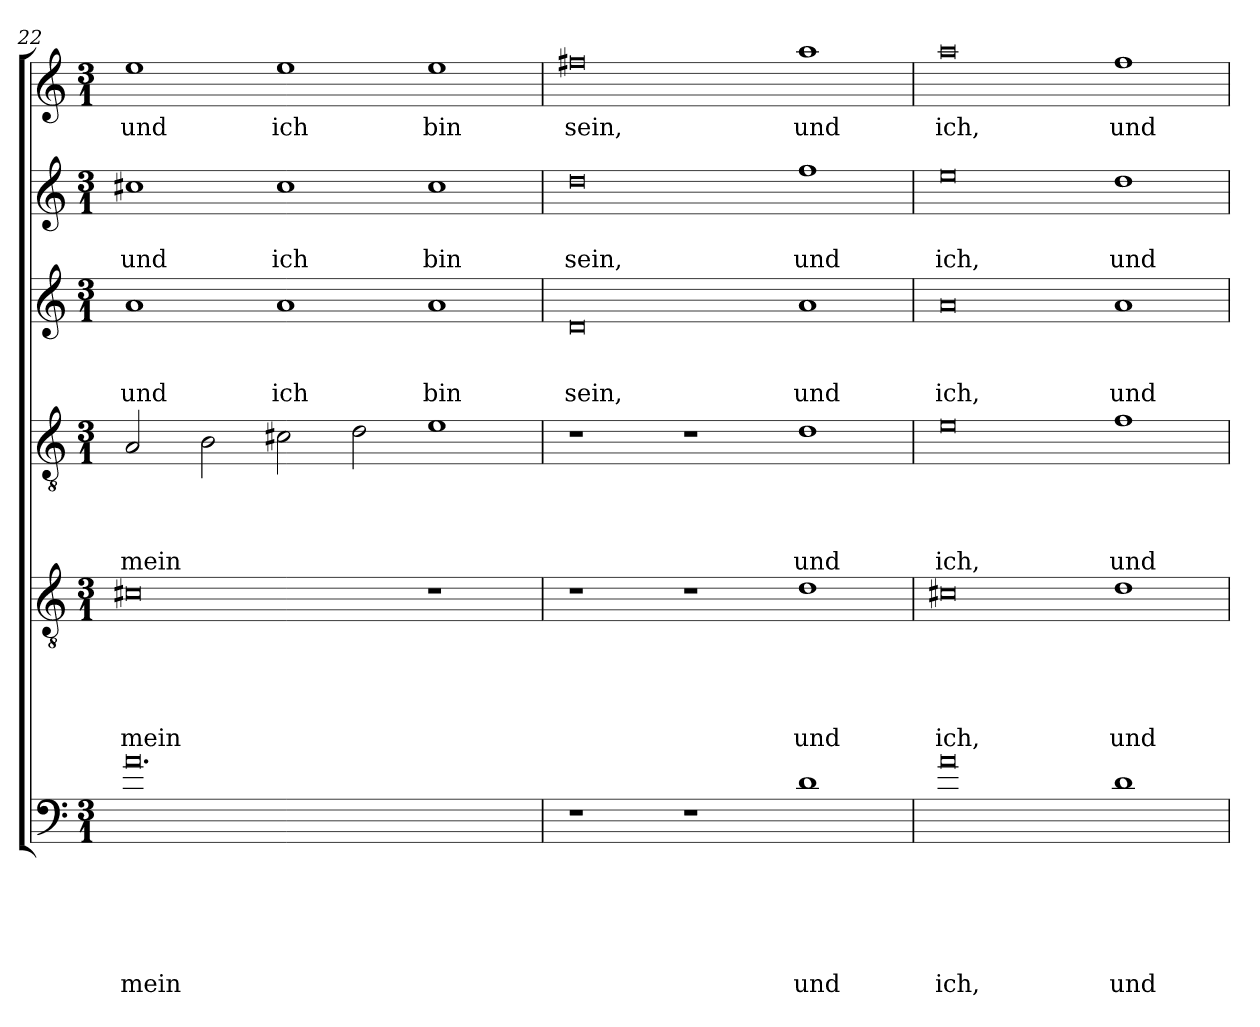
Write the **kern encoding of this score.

**kern	**text	**text	**text	**text	**text	**text	**kern	**text	**text	**text	**text	**text	**kern	**text	**text	**text	**text	**kern	**text	**text	**text	**kern	**text	**text	**kern	**text
*part6	*part6	*part6	*part6	*part6	*part6	*part6	*part5	*part5	*part5	*part5	*part5	*part5	*part4	*part4	*part4	*part4	*part4	*part3	*part3	*part3	*part3	*part2	*part2	*part2	*part1	*part1
*staff6	*staff6	*staff6	*staff6	*staff6	*staff6	*staff6	*staff5	*staff5	*staff5	*staff5	*staff5	*staff5	*staff4	*staff4	*staff4	*staff4	*staff4	*staff3	*staff3	*staff3	*staff3	*staff2	*staff2	*staff2	*staff1	*staff1
!!LO:LB:g=z
*clefF4	*	*	*	*	*	*	*clefGv2	*	*	*	*	*	*clefGv2	*	*	*	*	*clefG2	*	*	*	*clefG2	*	*	*clefG2	*
*ITrd8c14	*	*	*	*	*	*	*	*	*	*	*	*	*	*	*	*	*	*	*	*	*	*	*	*	*	*
*k[]	*	*	*	*	*	*	*k[]	*	*	*	*	*	*k[]	*	*	*	*	*k[]	*	*	*	*k[]	*	*	*k[]	*
*C:	*	*	*	*	*	*	*C:	*	*	*	*	*	*C:	*	*	*	*	*C:	*	*	*	*C:	*	*	*C:	*
*M3/1	*	*	*	*	*	*	*M3/1	*	*	*	*	*	*M3/1	*	*	*	*	*M3/1	*	*	*	*M3/1	*	*	*M3/1	*
=22	=22	=22	=22	=22	=22	=22	=22	=22	=22	=22	=22	=22	=22	=22	=22	=22	=22	=22	=22	=22	=22	=22	=22	=22	=22	=22
!	!	!	!	!	!	!LO:LY:b	!	!	!	!	!	!LO:LY:b	!	!	!	!	!LO:LY:b	!	!	!	!LO:LY:b	!	!	!LO:LY:b	!	!LO:LY:b
0.A	.	.	.	.	.	mein	0c#X	.	.	.	.	mein	2A/	.	.	.	mein	1a	.	.	und	1cc#X	.	und	1ee	und
.	.	.	.	.	.	.	.	.	.	.	.	.	2B\	.	.	.	.	.	.	.	.	.	.	.	.	.
!	!	!	!	!	!	!	!	!	!	!	!	!	!	!	!	!	!	!	!	!	!LO:LY:b	!	!	!LO:LY:b	!	!LO:LY:b
.	.	.	.	.	.	.	.	.	.	.	.	.	2c#X\	.	.	.	.	1a	.	.	ich	1cc#	.	ich	1ee	ich
.	.	.	.	.	.	.	.	.	.	.	.	.	2d\	.	.	.	.	.	.	.	.	.	.	.	.	.
!	!	!	!	!	!	!	!	!	!	!	!	!	!	!	!	!	!	!	!	!	!LO:LY:b	!	!	!LO:LY:b	!	!LO:LY:b
.	.	.	.	.	.	.	1r	.	.	.	.	.	1e	.	.	.	.	1a	.	.	bin	1cc#	.	bin	1ee	bin
=23	=23	=23	=23	=23	=23	=23	=23	=23	=23	=23	=23	=23	=23	=23	=23	=23	=23	=23	=23	=23	=23	=23	=23	=23	=23	=23
!	!	!	!	!	!	!	!	!	!	!	!	!	!	!	!	!	!	!	!	!	!LO:LY:b	!	!	!LO:LY:b	!	!LO:LY:b
1r	.	.	.	.	.	.	1r	.	.	.	.	.	1r	.	.	.	.	0d	.	.	sein,	0dd	.	sein,	0ff#X	sein,
1r	.	.	.	.	.	.	1r	.	.	.	.	.	1r	.	.	.	.	.	.	.	.	.	.	.	.	.
!	!	!	!	!	!	!LO:LY:b	!	!	!	!	!	!LO:LY:b	!	!	!	!	!LO:LY:b	!	!	!	!LO:LY:b	!	!	!LO:LY:b	!	!LO:LY:b
1D	.	.	.	.	.	und	1d	.	.	.	.	und	1d	.	.	.	und	1a	.	.	und	1ff	.	und	1aa	und
=24	=24	=24	=24	=24	=24	=24	=24	=24	=24	=24	=24	=24	=24	=24	=24	=24	=24	=24	=24	=24	=24	=24	=24	=24	=24	=24
!	!	!	!	!	!	!LO:LY:b	!	!	!	!	!	!LO:LY:b	!	!	!	!	!LO:LY:b	!	!	!	!LO:LY:b	!	!	!LO:LY:b	!	!LO:LY:b
0A	.	.	.	.	.	ich,	0c#X	.	.	.	.	ich,	0e	.	.	.	ich,	0a	.	.	ich,	0ee	.	ich,	0aa	ich,
!	!	!	!	!	!	!LO:LY:b	!	!	!	!	!	!LO:LY:b	!	!	!	!	!LO:LY:b	!	!	!	!LO:LY:b	!	!	!LO:LY:b	!	!LO:LY:b
1D	.	.	.	.	.	und	1d	.	.	.	.	und	1f	.	.	.	und	1a	.	.	und	1dd	.	und	1ff	und
=	=	=	=	=	=	=	=	=	=	=	=	=	=	=	=	=	=	=	=	=	=	=	=	=	=	=
*-	*-	*-	*-	*-	*-	*-	*-	*-	*-	*-	*-	*-	*-	*-	*-	*-	*-	*-	*-	*-	*-	*-	*-	*-	*-	*-
